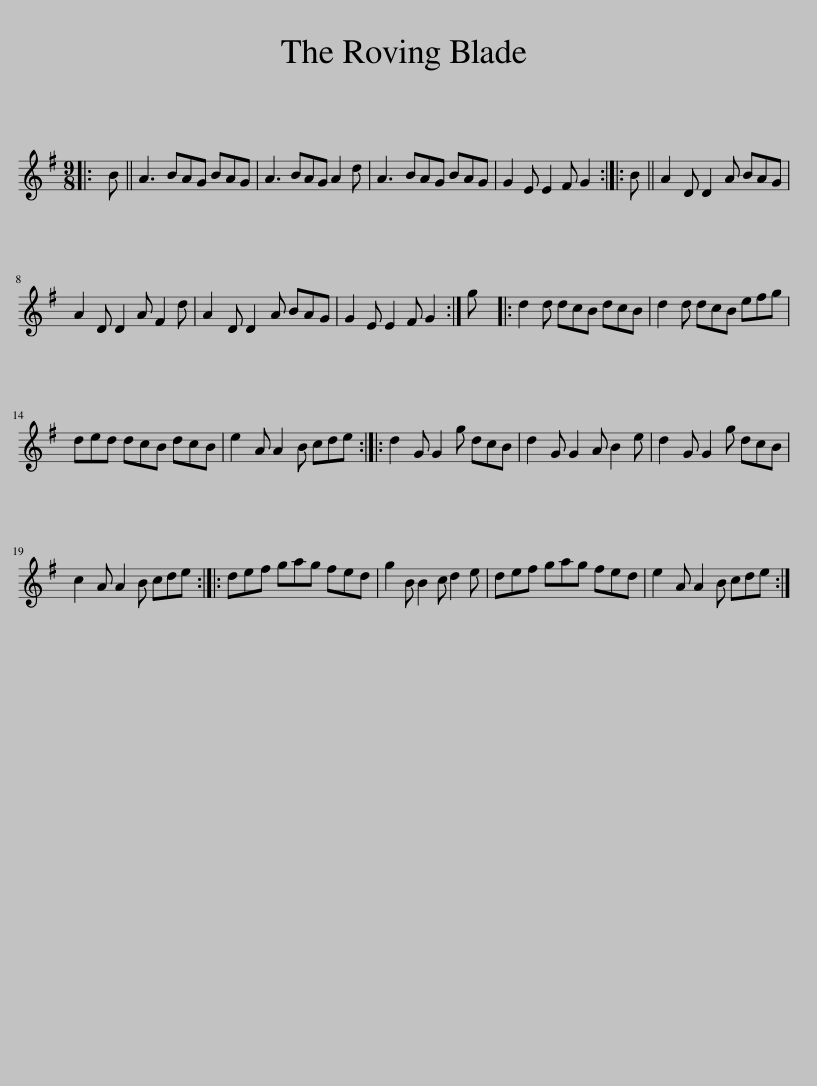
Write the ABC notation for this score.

X:1
L:1/8
M:9/8
I:linebreak $
K:G
V:1 treble
V:1
|: B || A3 BAG BAG | A3 BAG A2 d | A3 BAG BAG | G2 E E2 F G2 :: %5
 B || A2 D D2 A BAG |$ A2 D D2 A F2 d | A2 D D2 A BAG | G2 E E2 F G2 :| %10
 g |: d2 d dcB dcB | d2 d dcB efg |$ ded dcB dcB | e2 A A2 B cde :: %15
 d2 G G2 g dcB | d2 G G2 A B2 e | d2 G G2 g dcB |$ c2 A A2 B cde :: def gag fed | %20
 g2 B B2 c d2 e | def gag fed | e2 A A2 B cde :| %23
